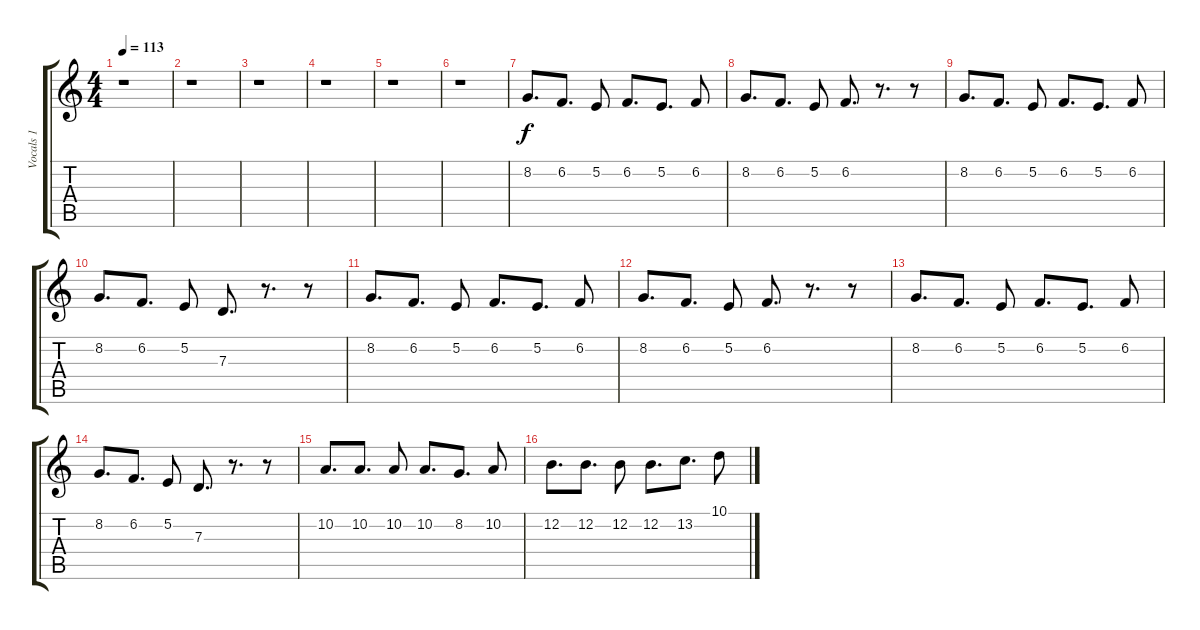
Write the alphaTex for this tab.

\track ("Vocals 1" "Vocals 1") {instrument lead2sawtooth}
\staff {score tabs}
\tuning (E4 B3 G3 D3 A2 E2) {hide}
\ts (4 4)
\tempo 113
\clef g2
\ks c
r.1{dy f} |
r.1 |
r.1 |
r.1 |
r.1 |
r.1 |
8.2.8{d} 6.2.8{d} 5.2.8 6.2.8{d} 5.2.8{d} 6.2.8 |
8.2.8{d} 6.2.8{d} 5.2.8 6.2.8{d} r.8{d} r.8 |
8.2.8{d} 6.2.8{d} 5.2.8 6.2.8{d} 5.2.8{d} 6.2.8 |
8.2.8{d} 6.2.8{d} 5.2.8 7.3.8{d} r.8{d} r.8 |
8.2.8{d} 6.2.8{d} 5.2.8 6.2.8{d} 5.2.8{d} 6.2.8 |
8.2.8{d} 6.2.8{d} 5.2.8 6.2.8{d} r.8{d} r.8 |
8.2.8{d} 6.2.8{d} 5.2.8 6.2.8{d} 5.2.8{d} 6.2.8 |
8.2.8{d} 6.2.8{d} 5.2.8 7.3.8{d} r.8{d} r.8 |
10.2.8{d} 10.2.8{d} 10.2.8 10.2.8{d} 8.2.8{d} 10.2.8 |
12.2.8{d} 12.2.8{d} 12.2.8 12.2.8{d} 13.2.8{d} 10.1.8
